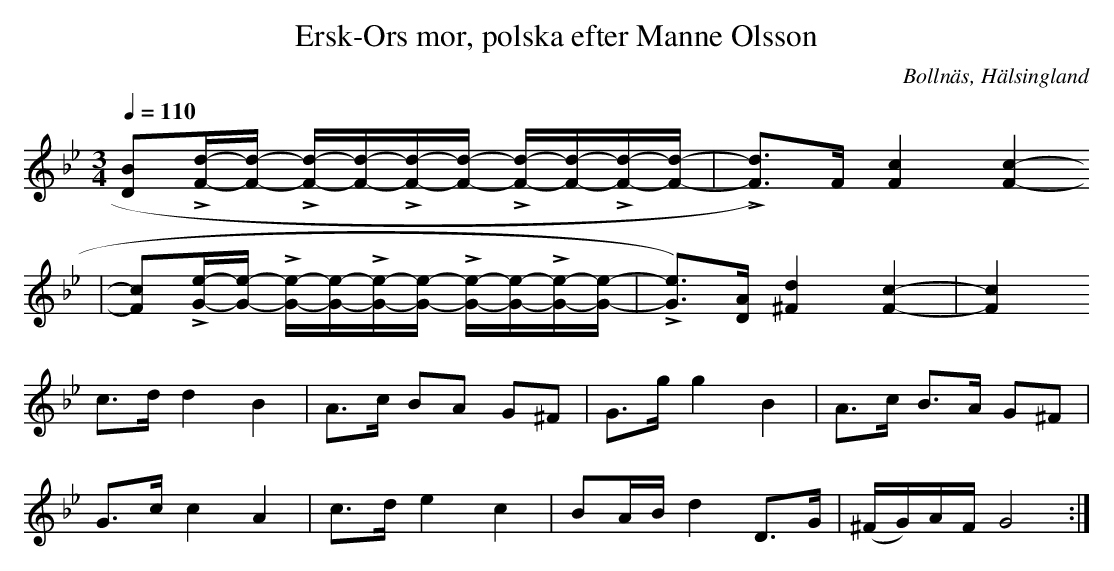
X:1
T: Ersk-Ors mor, polska efter Manne Olsson
O:Bollnäs, Hälsingland
M:3/4
L:1/8
Q:1/4=110
K:Gm
[D B]L[F/d/]-[F/d/] - L[F/d/]-[F/d/]-L[F/d/]-[F/d/] - L[F/d/]-[F/d/]-L[F/d/]-[F/d/]-| L[F d])>F [-F2 c2] [F2 c2]-
|[F c]L[G/e/]-[G/e/] - L[G/e/]-[G/e/]-L[G/e/]-[G/e/] - L[G/e/]-[G/e/]-L[G/e/]-[G/e/]-| L[Ge])>[D A] [^F2 d2] [F2 c2]-|[F2 c2]
c>d    d2       B2           | A>c    BA       G^F       | G>g    g2 B2     | A>c         B>A G^F  |
G>c    c2       A2           | c>d    e2       c2        | BA/B/  d2 D>G   | (^F/G/)A/F/ G4      :|
